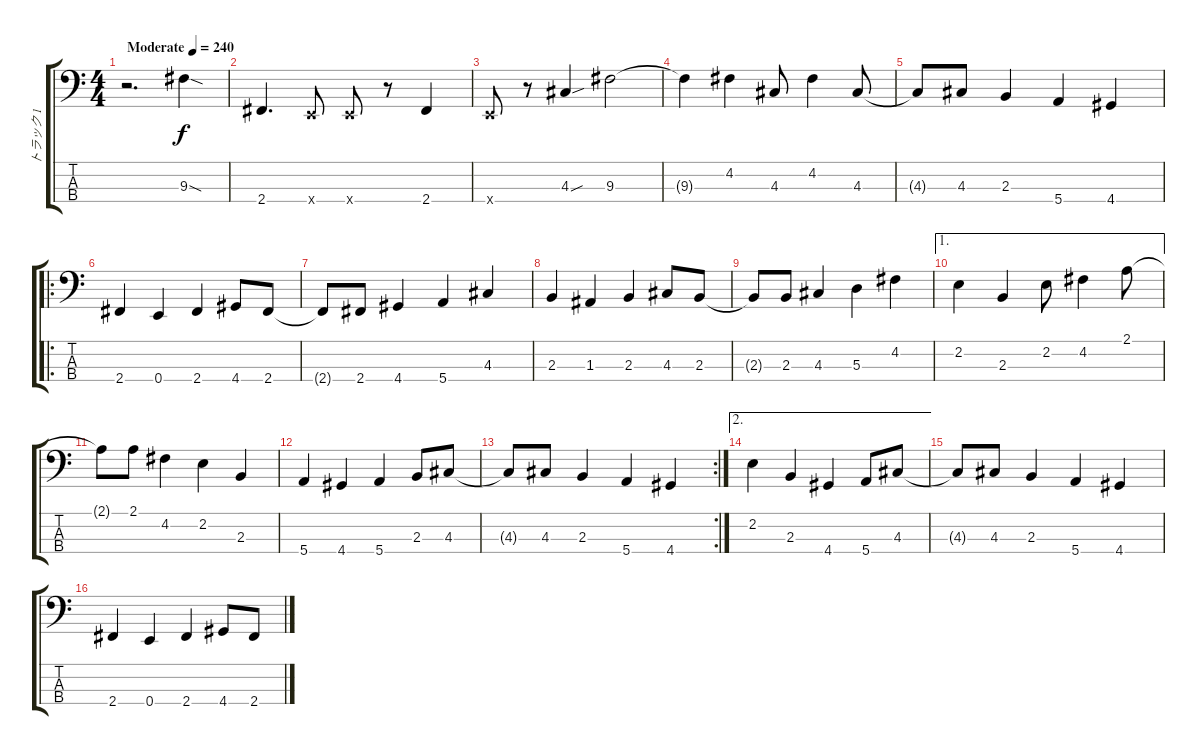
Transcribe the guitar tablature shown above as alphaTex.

\track ("トラック 1" "トラック 1") {instrument electricbassfinger}
\staff {score tabs}
\tuning (G2 D2 A1 E1) {hide}
\ts (4 4)
\tempo (240 "Moderate")
\clef f4
\ks c
r.2{d dy f instrument electricbassfinger} 9.3{sod}.4 |
2.4.4{d} 0.4{x}.8 0.4{x}.8 r.8 2.4.4 |
0.4{x}.8 r.8 4.3{sou}.4 9.3.2 |
9.3{t}.4 4.2.4 4.3.8 4.2.4 4.3.8 |
4.3{t}.8 4.3.8 2.3.4 5.4.4 4.4.4 |
\ro
2.4.4 0.4.4 2.4.4 4.4.8 2.4.8 |
2.4{t}.8 2.4.8 4.4.4 5.4.4 4.3.4 |
2.3.4 1.3.4 2.3.4 4.3.8 2.3.8 |
2.3{t}.8 2.3.8 4.3.4 5.3.4 4.2.4 |
\ae 1
2.2.4 2.3.4 2.2.8 4.2.4 2.1.8 |
2.1{t}.8 2.1.8 4.2.4 2.2.4 2.3.4 |
5.4.4 4.4.4 5.4.4 2.3.8 4.3.8 |
\rc 2
4.3{t}.8 4.3.8 2.3.4 5.4.4 4.4.4 |
\ae 2
2.2.4 2.3.4 4.4.4 5.4.8 4.3.8 |
4.3{t}.8 4.3.8 2.3.4 5.4.4 4.4.4 |
2.4.4 0.4.4 2.4.4 4.4.8 2.4.8
